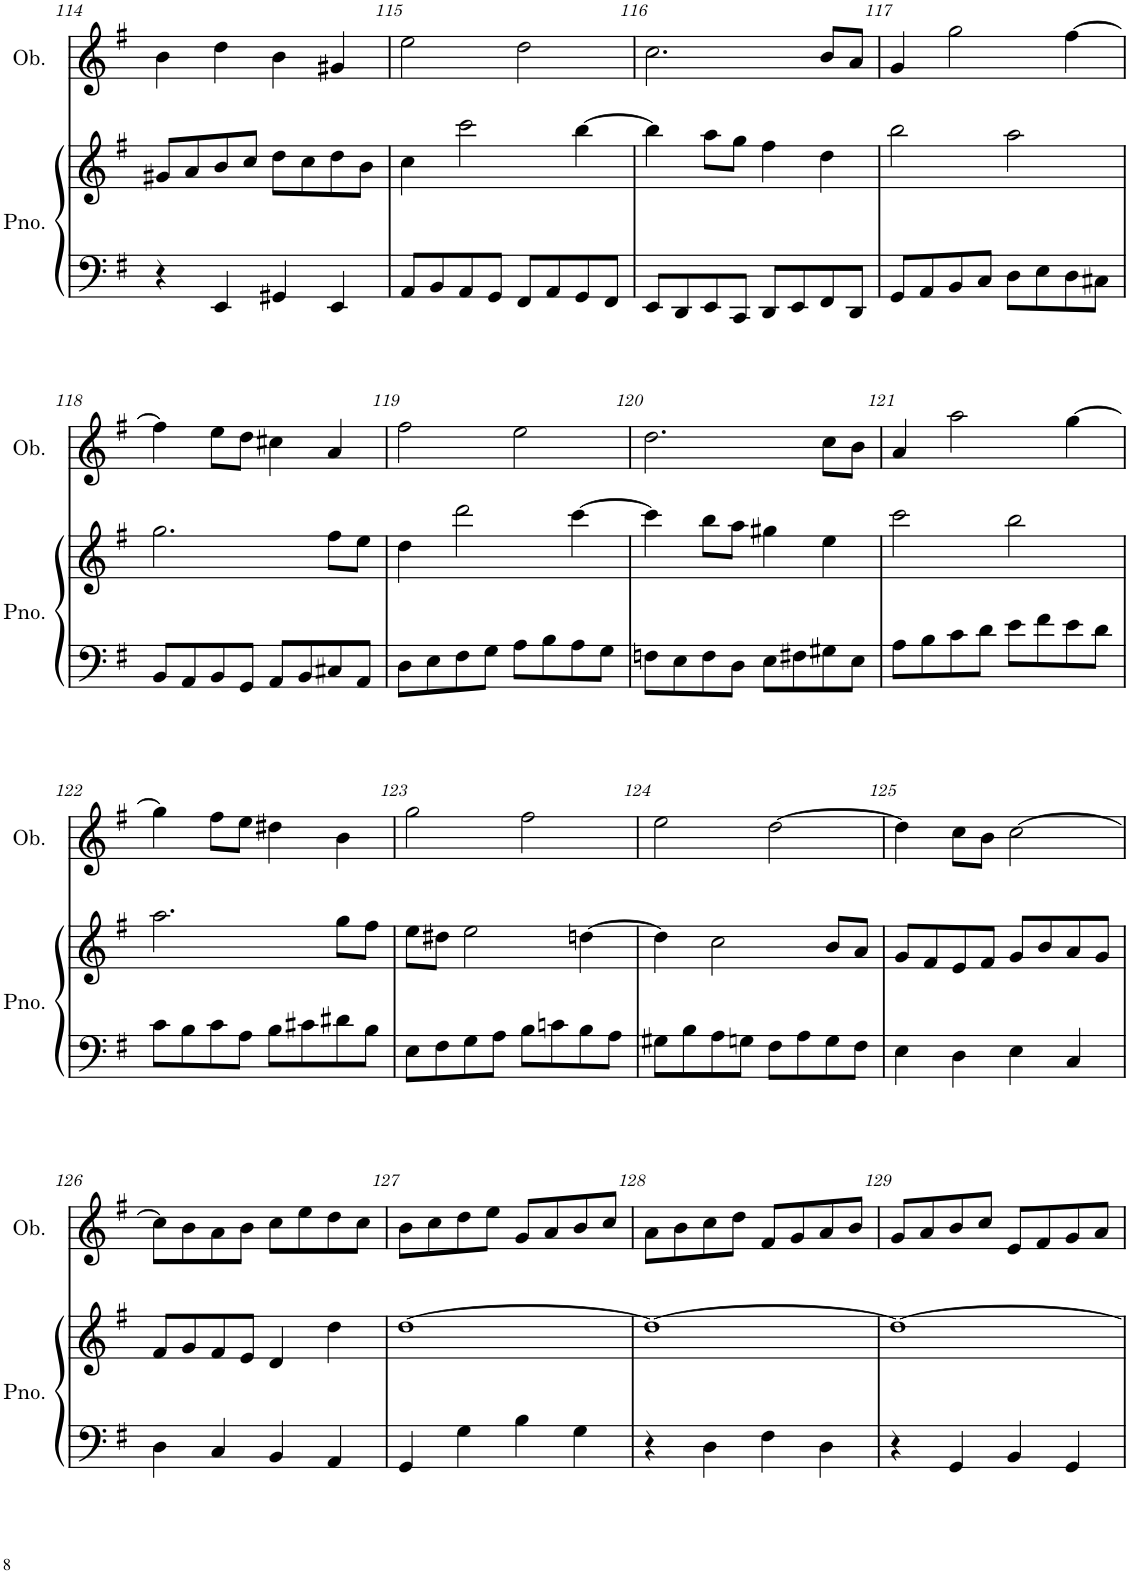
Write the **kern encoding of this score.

**kern	**kern	**kern
*part2	*part2	*part1
*staff3	*staff2	*staff1
*I"Piano	*	*I"Oboe
*I'Pno.	*	*I'Ob.
!!LO:PB:g=z
*clefF4	*clefG2	*clefG2
*k[f#]	*k[f#]	*k[f#]
*M4/4	*M4/4	*M4/4
*met(c)	*met(c)	*met(c)
=114	=114	=114
4r	8g#X/L	4b\
.	8a/	.
4EE/	8b/	4dd\
.	8cc/J	.
4GG#X/	8dd\L	4b\
.	8cc\	.
4EE/	8dd\	4g#X/
.	8b\J	.
=115	=115	=115
8AA/L	4cc\	2ee\
8BB/	.	.
8AA/	2ccc\	.
8GG/J	.	.
8FF#/L	.	2dd\
8AA/	.	.
8GG/	[4bb\	.
8FF#/J	.	.
=116	=116	=116
8EE/L	4bb\]	2.cc\
8DD/	.	.
8EE/	8aa\L	.
8CC/J	8gg\J	.
8DD/L	4ff#\	.
8EE/	.	.
8FF#/	4dd\	8b/L
8DD/J	.	8a/J
=117	=117	=117
8GG/L	2bb\	4g/
8AA/	.	.
8BB/	.	2gg\
8C/J	.	.
8D\L	2aa\	.
8E\	.	.
8D\	.	[4ff#\
8C#X\J	.	.
!!LO:LB:g=z
=118	=118	=118
8BB/L	2.gg\	4ff#\]
8AA/	.	.
8BB/	.	8ee\L
8GG/J	.	8dd\J
8AA/L	.	4cc#X\
8BB/	.	.
8C#X/	8ff#\L	4a/
8AA/J	8ee\J	.
=119	=119	=119
8D\L	4dd\	2ff#\
8E\	.	.
8F#\	2ddd\	.
8G\J	.	.
8A\L	.	2ee\
8B\	.	.
8A\	[4ccc\	.
8G\J	.	.
=120	=120	=120
8Fn\L	4ccc\]	2.dd\
8E\	.	.
8F\	8bb\L	.
8D\J	8aa\J	.
8E\L	4gg#X\	.
8F#X\	.	.
8G#X\	4ee\	8cc\L
8E\J	.	8b\J
=121	=121	=121
8A\L	2ccc\	4a/
8B\	.	.
8c\	.	2aa\
8d\J	.	.
8e\L	2bb\	.
8f#\	.	.
8e\	.	[4gg\
8d\J	.	.
!!LO:LB:g=z
=122	=122	=122
8c\L	2.aa\	4gg\]
8B\	.	.
8c\	.	8ff#\L
8A\J	.	8ee\J
8B\L	.	4dd#X\
8c#X\	.	.
8d#X\	8gg\L	4b\
8B\J	8ff#\J	.
=123	=123	=123
8E\L	8ee\L	2gg\
8F#\	8dd#X\J	.
8G\	2ee\	.
8A\J	.	.
8B\L	.	2ff#\
8cn\	.	.
8B\	[4ddn\	.
8A\J	.	.
=124	=124	=124
8G#X\L	4dd\]	2ee\
8B\	.	.
8A\	2cc\	.
8Gn\J	.	.
8F#\L	.	[2dd\
8A\	.	.
8G\	8b/L	.
8F#\J	8a/J	.
=125	=125	=125
4E\	8g/L	4dd\]
.	8f#/	.
4D\	8e/	8cc\L
.	8f#/J	8b\J
4E\	8g/L	[2cc\
.	8b/	.
4C/	8a/	.
.	8g/J	.
!!LO:LB:g=z
=126	=126	=126
4D\	8f#/L	8cc\L]
.	8g/	8b\
4C/	8f#/	8a\
.	8e/J	8b\J
4BB/	4d/	8cc\L
.	.	8ee\
4AA/	4dd\	8dd\
.	.	8cc\J
=127	=127	=127
4GG/	[1dd	8b\L
.	.	8cc\
4G\	.	8dd\
.	.	8ee\J
4B\	.	8g/L
.	.	8a/
4G\	.	8b/
.	.	8cc/J
=128	=128	=128
4r	1dd_	8a\L
.	.	8b\
4D\	.	8cc\
.	.	8dd\J
4F#\	.	8f#/L
.	.	8g/
4D\	.	8a/
.	.	8b/J
=129	=129	=129
4r	1dd_	8g/L
.	.	8a/
4GG/	.	8b/
.	.	8cc/J
4BB/	.	8e/L
.	.	8f#/
4GG/	.	8g/
.	.	8a/J
=	=	=
*-	*-	*-
